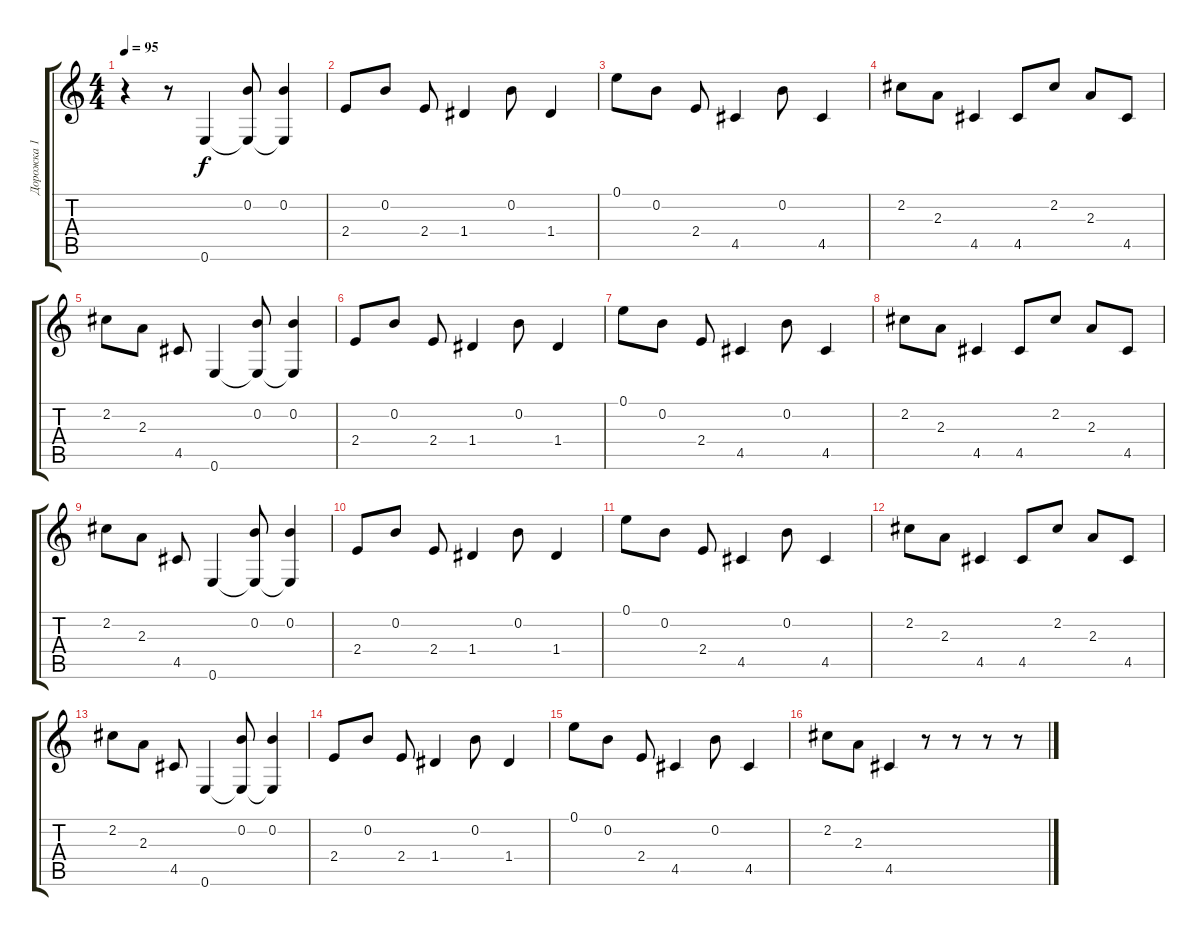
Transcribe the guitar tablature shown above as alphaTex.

\track ("Дорожка 1" "Дорожка 1") {instrument electricguitarclean}
\staff {score tabs}
\tuning (E4 B3 G3 D3 A2 E2) {hide}
\ts (4 4)
\tempo 95
\clef g2
\ks c
r.4{dy f} r.8 0.6.4 (0.2 0.6{t}).8 (0.2 0.6{t}).4 |
2.4.8 0.2.8 2.4.8 1.4.4 0.2.8 1.4.4 |
0.1.8 0.2.8 2.4.8 4.5.4 0.2.8 4.5.4 |
2.2.8 2.3.8 4.5.4 4.5.8 2.2.8 2.3.8 4.5.8 |
2.2.8 2.3.8 4.5.8 0.6.4 (0.2 0.6{t}).8 (0.2 0.6{t}).4 |
2.4.8 0.2.8 2.4.8 1.4.4 0.2.8 1.4.4 |
0.1.8 0.2.8 2.4.8 4.5.4 0.2.8 4.5.4 |
2.2.8 2.3.8 4.5.4 4.5.8 2.2.8 2.3.8 4.5.8 |
2.2.8 2.3.8 4.5.8 0.6.4 (0.2 0.6{t}).8 (0.2 0.6{t}).4 |
2.4.8 0.2.8 2.4.8 1.4.4 0.2.8 1.4.4 |
0.1.8 0.2.8 2.4.8 4.5.4 0.2.8 4.5.4 |
2.2.8 2.3.8 4.5.4 4.5.8 2.2.8 2.3.8 4.5.8 |
2.2.8 2.3.8 4.5.8 0.6.4 (0.2 0.6{t}).8 (0.2 0.6{t}).4 |
2.4.8 0.2.8 2.4.8 1.4.4 0.2.8 1.4.4 |
0.1.8 0.2.8 2.4.8 4.5.4 0.2.8 4.5.4 |
2.2.8 2.3.8 4.5.4 r.8 r.8 r.8 r.8
